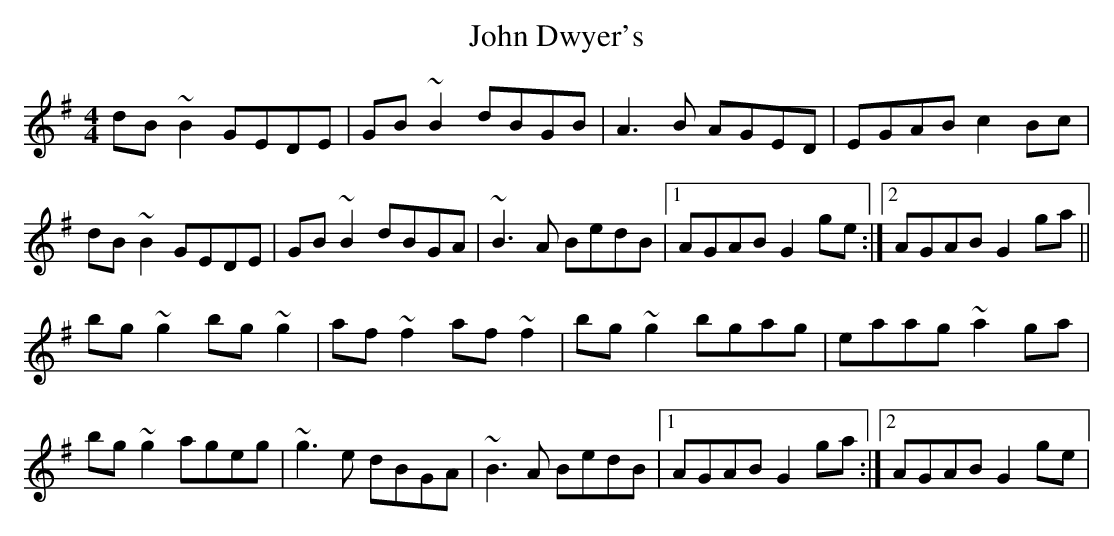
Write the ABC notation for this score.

X:1
T:John Dwyer's
M:4/4
L:1/8
K:G
dB~B2 GEDE|GB~B2 dBGB|A3 B AGED|EGAB c2 Bc|
dB~B2 GEDE|GB~B2 dBGA|~B3A BedB|1AGAB G2 ge:|2AGAB G2 ga||
bg~g2 bg~g2|af~f2 af~f2|bg~g2 bgag|eaag ~a2ga|
bg~g2 ageg|~g3e dBGA|~B3A BedB|1AGAB G2 ga:|2AGAB G2 ge|
